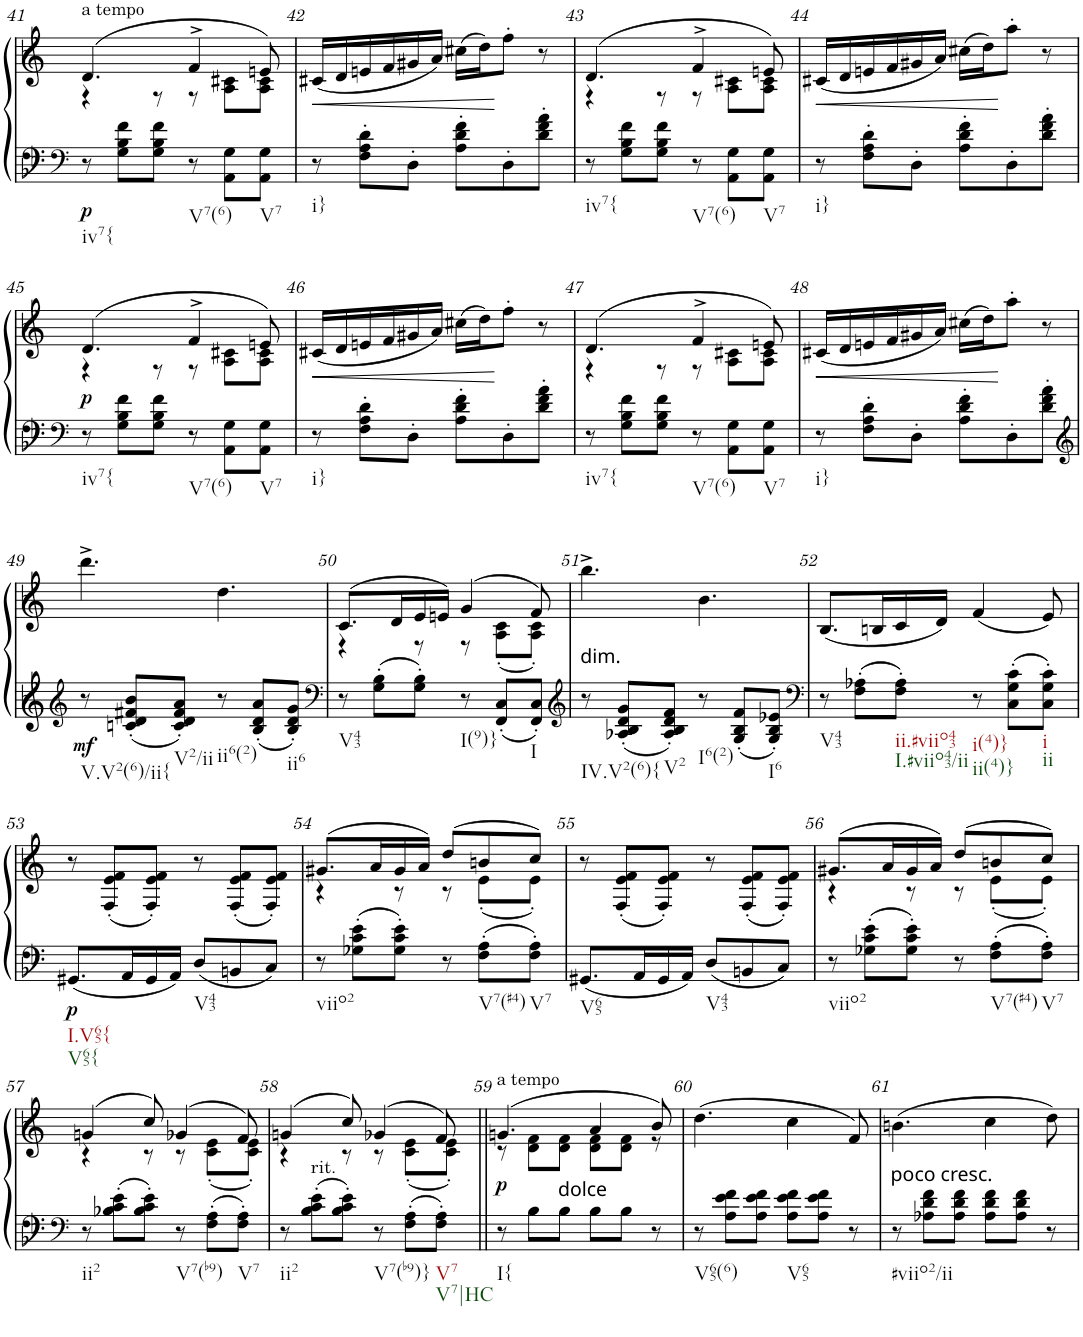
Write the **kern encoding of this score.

**kern	**kern	**dynam
*part1	*part1	*part1
*staff2	*staff1	*staff1/2
*I"Klavier	*	*
*I'Klav.	*	*
!!LO:PB:g=z
*clefF4	*clefG2	*
*k[b-e-]	*k[b-e-]	*
*B-:	*B-:	*
*M6/8	*M6/8	*
=41	=41	=41
*	*^	*
!	!LO:TX:a:t=a tempo	!	!
!LO:TX:b:t=iv7{	!	!	!
!	!	!	!LO:DY:b=2
8r	(4.d/	4r	p
8G\ 8B-\ 8f\L	.	.	.
8G\ 8B-\ 8f\J	.	8r	.
!LO:TX:b:t=V7(6)	!	!	!
8r	4f^/	8r	.
8AA\ 8G\L	.	8A\ 8c#X\L	.
!LO:TX:b:t=V7	!	!	!
8AA\ 8G\J	8en/)	8A\ 8c#\J	.
=42	=42	=42	=42
!LO:TX:b:t=i}	!	!	!
!	!	!	!LO:HP:b
*	*v	*v	*
8r	(16c#X/LL	<
.	16d/	.
8F\' 8A\' 8d\'L	16en/	.
.	16f/	.
8D'\J	16g#X/	.
.	16a/JJ)	.
8A\' 8d\' 8f\'L	(16cc#X\LL	.
.	16dd\J)	.
8D'\	8ff'\J	[
8d\' 8f\' 8a\'J	8r	.
=43	=43	=43
*	*^	*
!LO:TX:b:t=iv7{	!	!	!
8r	(4.d/	4r	.
8G\ 8B-\ 8f\L	.	.	.
8G\ 8B-\ 8f\J	.	8r	.
!LO:TX:b:t=V7(6)	!	!	!
8r	4f^/	8r	.
8AA\ 8G\L	.	8A\ 8c#X\L	.
!LO:TX:b:t=V7	!	!	!
8AA\ 8G\J	8en/)	8A\ 8c#\J	.
=44	=44	=44	=44
!LO:TX:b:t=i}	!	!	!
!	!	!	!LO:HP:b
*	*v	*v	*
8r	(16c#X/LL	<
.	16d/	.
8F\' 8A\' 8d\'L	16en/	.
.	16f/	.
8D'\J	16g#X/	.
.	16a/JJ)	.
8A\' 8d\' 8f\'L	(16cc#X\LL	.
.	16dd\J)	.
8D'\	8aa'\J	[
8d\' 8f\' 8a\'J	8r	.
!!LO:LB:g=z
=45	=45	=45
*clefF4	*	*
*k[b-e-]	*k[b-e-]	*
*B-:	*B-:	*
*	*^	*
!LO:TX:b:t=iv7{	!	!	!
!	!	!	!LO:DY:b
8r	(4.d/	4r	p
8G\ 8B-\ 8f\L	.	.	.
8G\ 8B-\ 8f\J	.	8r	.
!LO:TX:b:t=V7(6)	!	!	!
8r	4f^/	8r	.
8AA\ 8G\L	.	8A\ 8c#X\L	.
!LO:TX:b:t=V7	!	!	!
8AA\ 8G\J	8en/)	8A\ 8c#\J	.
=46	=46	=46	=46
!LO:TX:b:t=i}	!	!	!
!	!	!	!LO:HP:b
*	*v	*v	*
8r	(16c#X/LL	<
.	16d/	.
8F\' 8A\' 8d\'L	16en/	.
.	16f/	.
8D'\J	16g#X/	.
.	16a/JJ)	.
8A\' 8d\' 8f\'L	(16cc#X\LL	.
.	16dd\J)	.
8D'\	8ff'\J	[
8d\' 8f\' 8a\'J	8r	.
=47	=47	=47
*	*^	*
!LO:TX:b:t=iv7{	!	!	!
8r	(4.d/	4r	.
8G\ 8B-\ 8f\L	.	.	.
8G\ 8B-\ 8f\J	.	8r	.
!LO:TX:b:t=V7(6)	!	!	!
8r	4f^/	8r	.
8AA\ 8G\L	.	8A\ 8c#X\L	.
!LO:TX:b:t=V7	!	!	!
8AA\ 8G\J	8en/)	8A\ 8c#\J	.
=48	=48	=48	=48
!LO:TX:b:t=i}	!	!	!
!	!	!	!LO:HP:b
*	*v	*v	*
8r	(16c#X/LL	<
.	16d/	.
8F\' 8A\' 8d\'L	16en/	.
.	16f/	.
8D'\J	16g#X/	.
.	16a/JJ)	.
8A\' 8d\' 8f\'L	(16cc#X\LL	.
.	16dd\J)	.
8D'\	8aa'\J	[
8d\' 8f\' 8a\'J	8r	.
!!LO:LB:g=z
=49	=49	=49
*clefG2	*	*
*k[b-e-]	*k[b-e-]	*
*B-:	*B-:	*
!LO:TX:b:t=V.V2(6)/ii{	!	!
!	!	!LO:DY:b=2
8r	4.ddd^\	mf
8cn/' 8d/' 8f#X/' 8b-/'L	.	.
!LO:TX:b:t=V2/ii	!	!
8c/' 8d/' 8f#/' 8a/'J	.	.
!LO:TX:b:t=ii6(2)	!	!
8r	4.dd\	.
8B-/' 8d/' 8a/'L	.	.
!LO:TX:b:t=ii6	!	!
8B-/' 8d/' 8g/'J	.	.
=50	=50	=50
*clefF4	*	*
*	*^	*
!LO:TX:b:t=V43	!	!	!
8r	(8.c/L	4r	.
8G\' 8B-\'L	.	.	.
.	16d/L	.	.
8G\' 8B-\'J	16e-/	8r	.
.	16en/JJ)	.	.
!LO:TX:b:t=I(9)}	!	!	!
8r	(4g/	8r	.
8FF/' 8C/'L	.	(8A\' 8c\'L	.
!LO:TX:b:t=I	!	!	!
8FF/' 8C/'J	8f/)	8A\' 8c\'J)	.
*	*v	*v	*
=51	=51	=51
*clefG2	*	*
*	*^	*
!LO:TX:a:t=dim.	!	!	!
!LO:TX:b:t=IV.V2(6){	!	!	!
*	*v	*v	*
8r	4.bb-^\	.
8A-X/' 8B-/' 8d/' 8g/'L	.	.
!LO:TX:b:t=V2	!	!
8A-/' 8B-/' 8d/' 8f/'J	.	.
!LO:TX:b:t=I6(2)	!	!
8r	4.b-\	.
8G/' 8B-/' 8f/'L	.	.
!LO:TX:b:t=I6	!	!
8G/' 8B-/' 8e-X/'J	.	.
=52	=52	=52
*clefF4	*	*
!LO:TX:b:t=V43	!	!
8r	(8.B-/L	.
8F\' 8A-X\'L	.	.
.	16Bn/L	.
!LO:TX:b:t=ii.#viio43	!	!
!LO:TX:b:t=I.#viio43/ii	!	!
8F\' 8A-\'J	16c/	.
.	16d/JJ)	.
!LO:TX:b:t=i(4)}	!	!
!LO:TX:b:t=ii(4)}	!	!
8r	(4f/	.
8C\' 8G\' 8c\'L	.	.
!LO:TX:b:t=i	!	!
!LO:TX:b:t=ii	!	!
8C\' 8G\' 8c\'J	8e-/)	.
!!LO:LB:g=z
=53	=53	=53
*k[b-e-]	*k[b-e-]	*
*B-:	*B-:	*
!LO:TX:b:t=I.V65{	!	!
!LO:TX:b:t=V65{	!	!
!	!	!LO:DY:b=2
8.GG#X/L	8r	p
.	(8F/' 8e-/' 8f/'L	.
16AA/L	.	.
16GG#/	8F/' 8e-/' 8f/'J)	.
16AA/JJ	.	.
!LO:TX:b:t=V43	!	!
8D/L	8r	.
8BBn/	(8F/' 8e-/' 8f/'L	.
8C/J	8F/' 8e-/' 8f/'J)	.
=54	=54	=54
*	*^	*
!LO:TX:b:t=viio2	!	!	!
8r	(8.g#X/L	4r	.
8G-X\' 8c\' 8e-\'L	.	.	.
.	16a/L	.	.
8G-\' 8c\' 8e-\'J	16g#/	8r	.
.	16a/JJ)	.	.
8r	(8dd/L	8r	.
!LO:TX:b:t=V7(#4)	!	!	!
8F\' 8A\'L	8bn/	(8e-'\L	.
!LO:TX:b:t=V7	!	!	!
8F\' 8A\'J	8cc/J)	8e-'\J)	.
=55	=55	=55	=55
!LO:TX:b:t=V65	!	!	!
*	*v	*v	*
8.GG#X/L	8r	.
.	(8F/' 8e-/' 8f/'L	.
16AA/L	.	.
16GG#/	8F/' 8e-/' 8f/'J)	.
16AA/JJ	.	.
!LO:TX:b:t=V43	!	!
8D/L	8r	.
8BBn/	(8F/' 8e-/' 8f/'L	.
8C/J	8F/' 8e-/' 8f/'J)	.
=56	=56	=56
*	*^	*
!LO:TX:b:t=viio2	!	!	!
8r	(8.g#X/L	4r	.
8G-X\' 8c\' 8e-\'L	.	.	.
.	16a/L	.	.
8G-\' 8c\' 8e-\'J	16g#/	8r	.
.	16a/JJ)	.	.
8r	(8dd/L	8r	.
!LO:TX:b:t=V7(#4)	!	!	!
8F\' 8A\'L	8bn/	(8e-'\L	.
!LO:TX:b:t=V7	!	!	!
8F\' 8A\'J	8cc/J)	8e-'\J)	.
!!LO:LB:g=z	!!
=57	=57	=57	=57
*clefF4	*	*	*
*k[b-e-]	*k[b-e-]	*	*
*B-:	*B-:	*	*
!LO:TX:b:t=ii2	!	!	!
8r	(4gn/	4r	.
8B-X\' 8c\' 8e-\'L	.	.	.
8B-\' 8c\' 8e-\'J	8cc/)	8r	.
!LO:TX:b:t=V7(b9)	!	!	!
8r	(4g-X/	8r	.
8F\' 8A\'L	.	(8c\' 8e-\'L	.
!LO:TX:b:t=V7	!	!	!
8F\' 8A\'J	8f/)	8c\' 8e-\'J)	.
=58	=58	=58	=58
!LO:TX:b:t=ii2	!	!	!
8r	(4gn/	4r	.
!LO:TX:a:t=rit.	!	!	!
8B-\' 8c\' 8e-\'L	.	.	.
8B-\' 8c\' 8e-\'J	8cc/)	8r	.
!LO:TX:b:t=V7(b9)}	!	!	!
8r	(4g-X/	8r	.
8F\' 8A\'L	.	(8c\' 8e-\'L	.
!LO:TX:b:t=V7	!	!	!
!LO:TX:b:t=V7|HC	!	!	!
8F\' 8A\'J	8f/)	8c\' 8e-\'J)	.
=59||	=59||	=59||	=59||
!	!LO:TX:a:t=a tempo	!	!
!LO:TX:b:t=I{	!	!	!
!	!	!	!LO:DY:b
8r	(4.gn/	8r	p
8B-\L	.	8d\ 8f\L	.
!LO:TX:a:t=dolce	!	!	!
8B-\J	.	8d\ 8f\J	.
8B-\L	4a/	8d\ 8f\L	.
8B-\J	.	8d\ 8f\J	.
8r	8b-/)	8r	.
=60	=60	=60	=60
!LO:TX:b:t=V65(6)	!	!	!
*	*v	*v	*
8r	(4.dd\	.
8A\ 8e-\ 8f\L	.	.
8A\ 8e-\ 8f\J	.	.
!LO:TX:b:t=V65	!	!
8A\ 8e-\ 8f\L	4cc\	.
8A\ 8e-\ 8f\J	.	.
8r	8f/)	.
=61	=61	=61
!LO:TX:a:t=poco cresc.	!	!
!LO:TX:b:t=#viio2/ii	!	!
8r	(4.bn\	.
8A-X\ 8d\ 8f\L	.	.
8A-\ 8d\ 8f\J	.	.
8A-\ 8d\ 8f\L	4cc\	.
8A-\ 8d\ 8f\J	.	.
8r	8dd\)	.
=	=	=
*-	*-	*-
